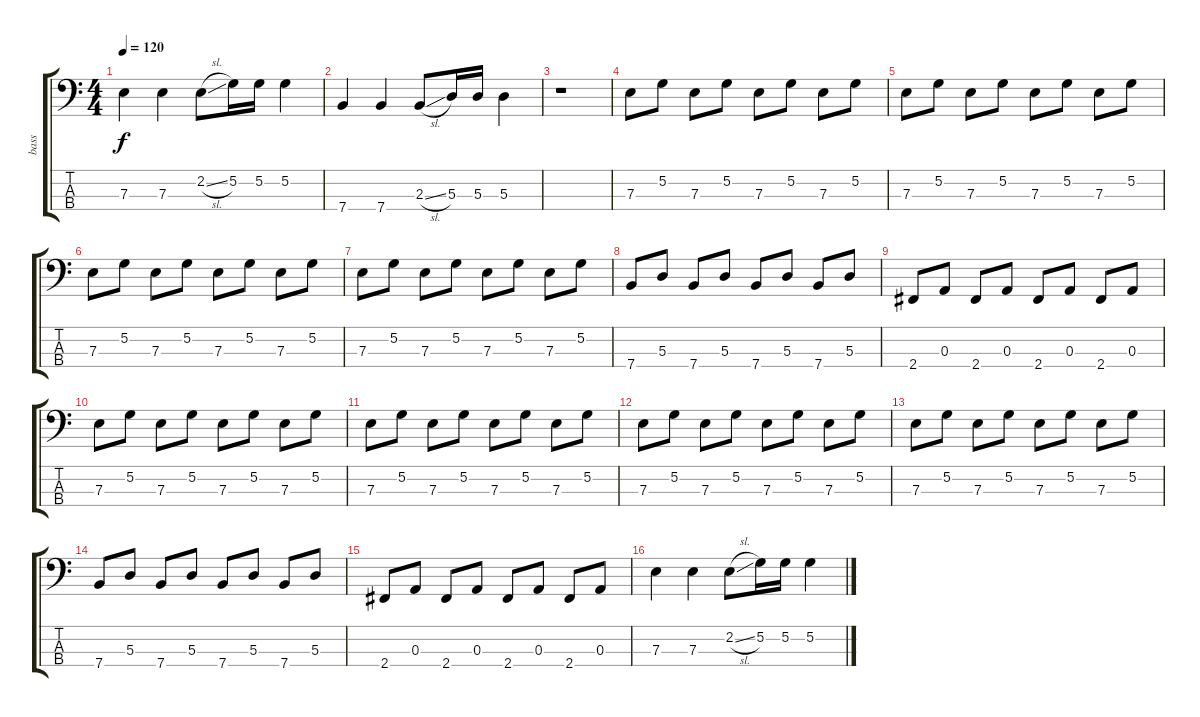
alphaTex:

\track ("bass" "bass") {instrument electricbassfinger}
\staff {score tabs}
\tuning (G2 D2 A1 E1) {hide}
\ts (4 4)
\tempo 120
\clef f4
\ks c
7.3.4{dy f} 7.3.4 2.2{sl}.8 5.2.16 5.2.16 5.2.4 |
7.4.4 7.4.4 2.3{sl}.8 5.3.16 5.3.16 5.3.4 |
r.1 |
7.3.8 5.2.8 7.3.8 5.2.8 7.3.8 5.2.8 7.3.8 5.2.8 |
7.3.8 5.2.8 7.3.8 5.2.8 7.3.8 5.2.8 7.3.8 5.2.8 |
7.3.8 5.2.8 7.3.8 5.2.8 7.3.8 5.2.8 7.3.8 5.2.8 |
7.3.8 5.2.8 7.3.8 5.2.8 7.3.8 5.2.8 7.3.8 5.2.8 |
7.4.8 5.3.8 7.4.8 5.3.8 7.4.8 5.3.8 7.4.8 5.3.8 |
2.4.8 0.3.8 2.4.8 0.3.8 2.4.8 0.3.8 2.4.8 0.3.8 |
7.3.8 5.2.8 7.3.8 5.2.8 7.3.8 5.2.8 7.3.8 5.2.8 |
7.3.8 5.2.8 7.3.8 5.2.8 7.3.8 5.2.8 7.3.8 5.2.8 |
7.3.8 5.2.8 7.3.8 5.2.8 7.3.8 5.2.8 7.3.8 5.2.8 |
7.3.8 5.2.8 7.3.8 5.2.8 7.3.8 5.2.8 7.3.8 5.2.8 |
7.4.8 5.3.8 7.4.8 5.3.8 7.4.8 5.3.8 7.4.8 5.3.8 |
2.4.8 0.3.8 2.4.8 0.3.8 2.4.8 0.3.8 2.4.8 0.3.8 |
7.3.4 7.3.4 2.2{sl}.8 5.2.16 5.2.16 5.2.4
